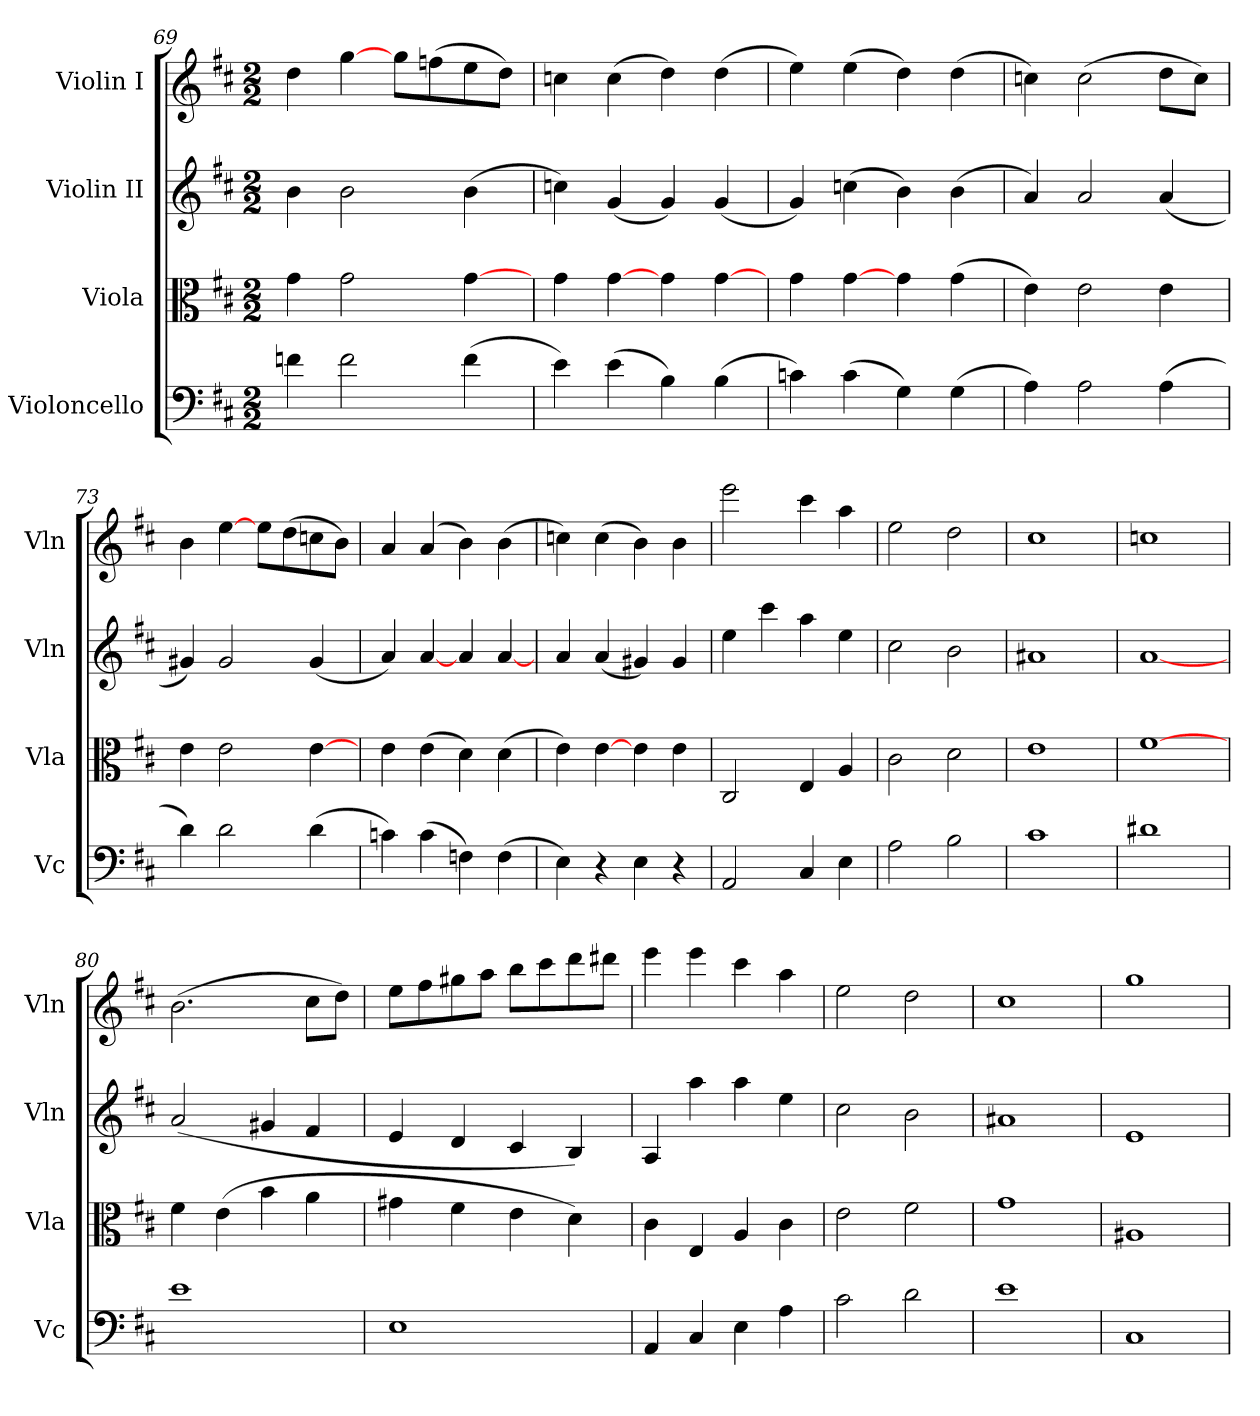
**kern	**kern	**kern	**kern
*part4	*part3	*part2	*part1
*staff4	*staff3	*staff2	*staff1
*I"Violoncello	*I"Viola	*I"Violin II	*I"Violin I
*I'Vc	*I'Vla	*I'Vln	*I'Vln
*clefF4	*clefC3	*clefG2	*clefG2
*k[f#c#]	*k[f#c#]	*k[f#c#]	*k[f#c#]
*D:	*D:	*D:	*D:
*M2/2	*M2/2	*M2/2	*M2/2
=69	=69	=69	=69
4fn	4g	4b	4dd
2f	2g	2b	[4gg
.	.	.	8gg\L
.	.	.	(8ffn\
(4f	[4g	(4b	8ee\
.	.	.	8dd\J)
=70	=70	=70	=70
4e)	4g	4ccn)	4ccn
(4e	[4g	(4g	(4cc
4B)	4g	4g)	4dd)
(4B	[4g	(4g	(4dd
=71	=71	=71	=71
4cn)	4g	4g)	4ee)
(4c	[4g	(4ccn	(4ee
4G)	4g	4b)	4dd)
(4G	(4g	(4b	(4dd
=72	=72	=72	=72
4A)	4e)	4a)	4ccn)
2A	2e	2a	(2cc
(4A	4e	(4a	8dd\L
.	.	.	8cc\J)
=73	=73	=73	=73
4d)	4e	4g#X)	4b
2d	2e	2g#	[4ee
.	.	.	8ee\L
.	.	.	(8dd\
(4d	[4e	(4g#	8ccn\
.	.	.	8b\J)
=74	=74	=74	=74
4cn)	4e	4a)	4a
(4c	(4e	[4a	(4a
4Fn)	4d)	4a	4b)
(4F	(4d	[4a	(4b
=75	=75	=75	=75
4E)	4e)	4a	4ccn)
4r	[4e	(4a	(4cc
4E	4e	4g#X)	4b)
4r	4e	4g#	4b
=76	=76	=76	=76
2AA	2C#	4ee	2eee
.	.	4ccc#	.
4C#	4E	4aa	4ccc#
4E	4A	4ee	4aa
=77	=77	=77	=77
2A	2c#	2cc#	2ee
2B	2d	2b	2dd
=78	=78	=78	=78
1c#	1e	1a#X	1cc#
=79	=79	=79	=79
1d#X	[1f#	[1a	1ccn
=80	=80	=80	=80
1e	4f#	(2a	(2.b
.	(4e	.	.
.	4b	4g#X	.
.	4a	4f#	8cc#\L
.	.	.	8dd\J)
=81	=81	=81	=81
1E	4g#X	4e	8ee\L
.	.	.	8ff#\
.	4f#	4d	8gg#X\
.	.	.	8aa\J
.	4e	4c#	8bb\L
.	.	.	8ccc#\
.	4d)	4B)	8ddd\
.	.	.	8ddd#X\J
=82	=82	=82	=82
4AA	4c#	4A	4eee
4C#	4E	4aa	4eee
4E	4A	4aa	4ccc#
4A	4c#	4ee	4aa
=83	=83	=83	=83
2c#	2e	2cc#	2ee
2d	2f#	2b	2dd
=84	=84	=84	=84
1e	1g	1a#X	1cc#
=85	=85	=85	=85
1C#	1A#X	1e	1gg
=	=	=	=
*-	*-	*-	*-
